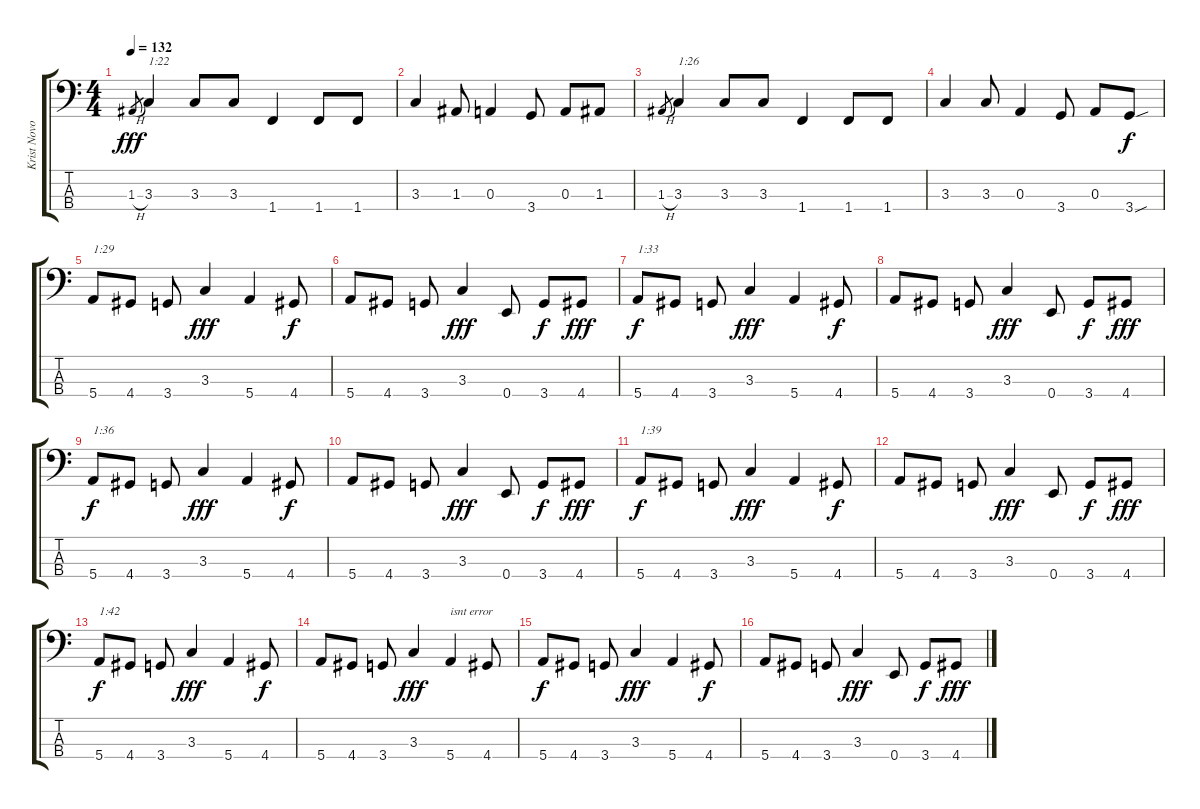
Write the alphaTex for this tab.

\track ("Krist Novoselic - Bass" "Krist Novo") {instrument electricbasspick}
\staff {score tabs}
\tuning (G2 D2 A1 E1) {hide}
\ts (4 4)
\tempo 132
\clef f4
\ks c
1.3{h}.8{gr dy fff} 3.3.4{txt "1:22"} 3.3.8 3.3.8 1.4.4 1.4.8 1.4.8 |
3.3.4 1.3.8 0.3.4 3.4.8 0.3.8 1.3.8 |
1.3{h}.8{gr} 3.3.4{txt "1:26"} 3.3.8 3.3.8 1.4.4 1.4.8 1.4.8 |
3.3.4 3.3.8 0.3.4 3.4.8 0.3.8 3.4{sou}.8{dy f} |
5.4.8{txt "1:29"} 4.4.8 3.4.8 3.3.4{dy fff} 5.4.4 4.4.8{dy f} |
5.4.8 4.4.8 3.4.8 3.3.4{dy fff} 0.4.8 3.4.8{dy f} 4.4.8{dy fff} |
5.4.8{txt "1:33" dy f} 4.4.8 3.4.8 3.3.4{dy fff} 5.4.4 4.4.8{dy f} |
5.4.8 4.4.8 3.4.8 3.3.4{dy fff} 0.4.8 3.4.8{dy f} 4.4.8{dy fff} |
5.4.8{txt "1:36" dy f} 4.4.8 3.4.8 3.3.4{dy fff} 5.4.4 4.4.8{dy f} |
5.4.8 4.4.8 3.4.8 3.3.4{dy fff} 0.4.8 3.4.8{dy f} 4.4.8{dy fff} |
5.4.8{txt "1:39" dy f} 4.4.8 3.4.8 3.3.4{dy fff} 5.4.4 4.4.8{dy f} |
5.4.8 4.4.8 3.4.8 3.3.4{dy fff} 0.4.8 3.4.8{dy f} 4.4.8{dy fff} |
5.4.8{txt "1:42" dy f} 4.4.8 3.4.8 3.3.4{dy fff} 5.4.4 4.4.8{dy f} |
5.4.8 4.4.8 3.4.8 3.3.4{dy fff} 5.4.4{txt "isnt error"} 4.4.8 |
5.4.8{dy f} 4.4.8 3.4.8 3.3.4{dy fff} 5.4.4 4.4.8{dy f} |
5.4.8 4.4.8 3.4.8 3.3.4{dy fff} 0.4.8 3.4.8{dy f} 4.4.8{dy fff}
